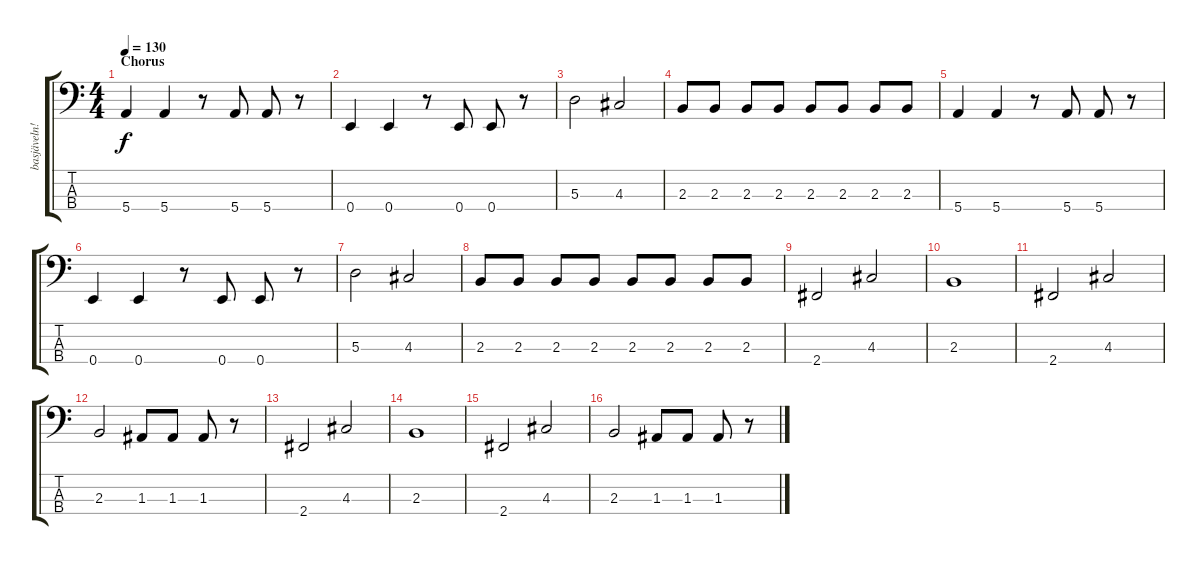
\track ("basjäveln!" "basjäveln!") {instrument electricbassfinger}
\staff {score tabs}
\tuning (G2 D2 A1 E1) {hide}
\ts (4 4)
\section ("" "Chorus")
\tempo 130
\clef f4
\ks c
5.4.4{dy f} 5.4.4 r.8 5.4.8 5.4.8 r.8 |
0.4.4 0.4.4 r.8 0.4.8 0.4.8 r.8 |
5.3.2 4.3.2 |
2.3.8 2.3.8 2.3.8 2.3.8 2.3.8 2.3.8 2.3.8 2.3.8 |
5.4.4 5.4.4 r.8 5.4.8 5.4.8 r.8 |
0.4.4 0.4.4 r.8 0.4.8 0.4.8 r.8 |
5.3.2 4.3.2 |
2.3.8 2.3.8 2.3.8 2.3.8 2.3.8 2.3.8 2.3.8 2.3.8 |
\section ("" "")
2.4.2 4.3.2 |
2.3.1 |
2.4.2 4.3.2 |
2.3.2 1.3.8 1.3.8 1.3.8 r.8 |
2.4.2 4.3.2 |
2.3.1 |
2.4.2 4.3.2 |
2.3.2 1.3.8 1.3.8 1.3.8 r.8
